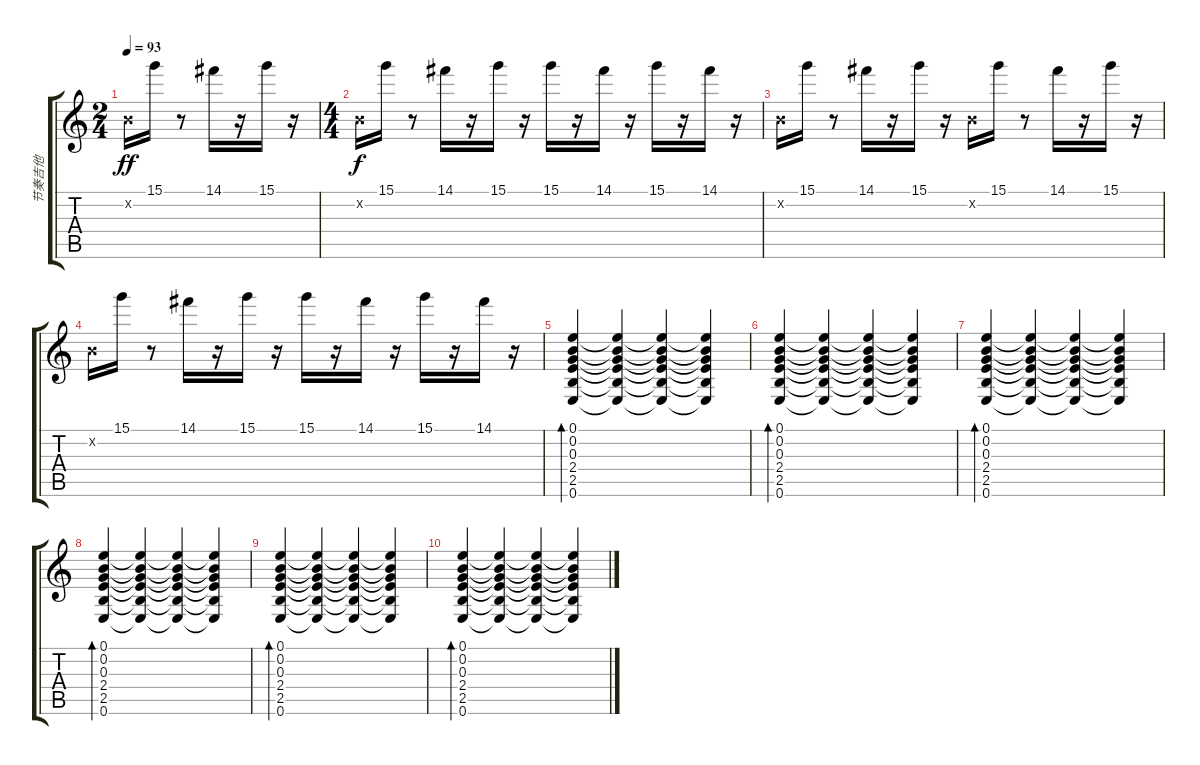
\track ("节奏吉他" "节奏吉他") {instrument electricguitarclean}
\staff {score tabs}
\tuning (E4 B3 G3 D3 A2 E2) {hide}
\ts (2 4)
\tempo 93
\clef g2
\ks c
0.2{x}.16{dy ff} 15.1.16 r.8 14.1.16 r.16 15.1.16 r.16 |
\ts (4 4)
0.2{x}.16{dy f} 15.1.16 r.8 14.1.16 r.16 15.1.16 r.16 15.1.16 r.16 14.1.16 r.16 15.1.16 r.16 14.1.16 r.16 |
0.2{x}.16 15.1.16 r.8 14.1.16 r.16 15.1.16 r.16 0.2{x}.16 15.1.16 r.8 14.1.16 r.16 15.1.16 r.16 |
0.2{x}.16 15.1.16 r.8 14.1.16 r.16 15.1.16 r.16 15.1.16 r.16 14.1.16 r.16 15.1.16 r.16 14.1.16 r.16 |
(0.1 0.2 0.3 2.4 2.5 0.6).4{bd 120 volume 10 instrument acousticguitarsteel} (0.1{t} 0.2{t} 0.3{t} 2.4{t} 2.5{t} 0.6{t}).4 (0.1{t} 0.2{t} 0.3{t} 2.4{t} 2.5{t} 0.6{t}).4 (0.1{t} 0.2{t} 0.3{t} 2.4{t} 2.5{t} 0.6{t}).4 |
(0.1 0.2 0.3 2.4 2.5 0.6).4{bd 240} (0.1{t} 0.2{t} 0.3{t} 2.4{t} 2.5{t} 0.6{t}).4 (0.1{t} 0.2{t} 0.3{t} 2.4{t} 2.5{t} 0.6{t}).4 (0.1{t} 0.2{t} 0.3{t} 2.4{t} 2.5{t} 0.6{t}).4 |
(0.1 0.2 0.3 2.4 2.5 0.6).4{bd 240} (0.1{t} 0.2{t} 0.3{t} 2.4{t} 2.5{t} 0.6{t}).4 (0.1{t} 0.2{t} 0.3{t} 2.4{t} 2.5{t} 0.6{t}).4{volume 9} (0.1{t} 0.2{t} 0.3{t} 2.4{t} 2.5{t} 0.6{t}).4 |
(0.1 0.2 0.3 2.4 2.5 0.6).4{bd 240 volume 8} (0.1{t} 0.2{t} 0.3{t} 2.4{t} 2.5{t} 0.6{t}).4 (0.1{t} 0.2{t} 0.3{t} 2.4{t} 2.5{t} 0.6{t}).4 (0.1{t} 0.2{t} 0.3{t} 2.4{t} 2.5{t} 0.6{t}).4 |
(0.1 0.2 0.3 2.4 2.5 0.6).4{bd 240 volume 6} (0.1{t} 0.2{t} 0.3{t} 2.4{t} 2.5{t} 0.6{t}).4{volume 5} (0.1{t} 0.2{t} 0.3{t} 2.4{t} 2.5{t} 0.6{t}).4{volume 4} (0.1{t} 0.2{t} 0.3{t} 2.4{t} 2.5{t} 0.6{t}).4{volume 3} |
(0.1 0.2 0.3 2.4 2.5 0.6).4{bd 240 volume 2} (0.1{t} 0.2{t} 0.3{t} 2.4{t} 2.5{t} 0.6{t}).4{volume 1} (0.1{t} 0.2{t} 0.3{t} 2.4{t} 2.5{t} 0.6{t}).4{volume 0} (0.1{t} 0.2{t} 0.3{t} 2.4{t} 2.5{t} 0.6{t}).4
